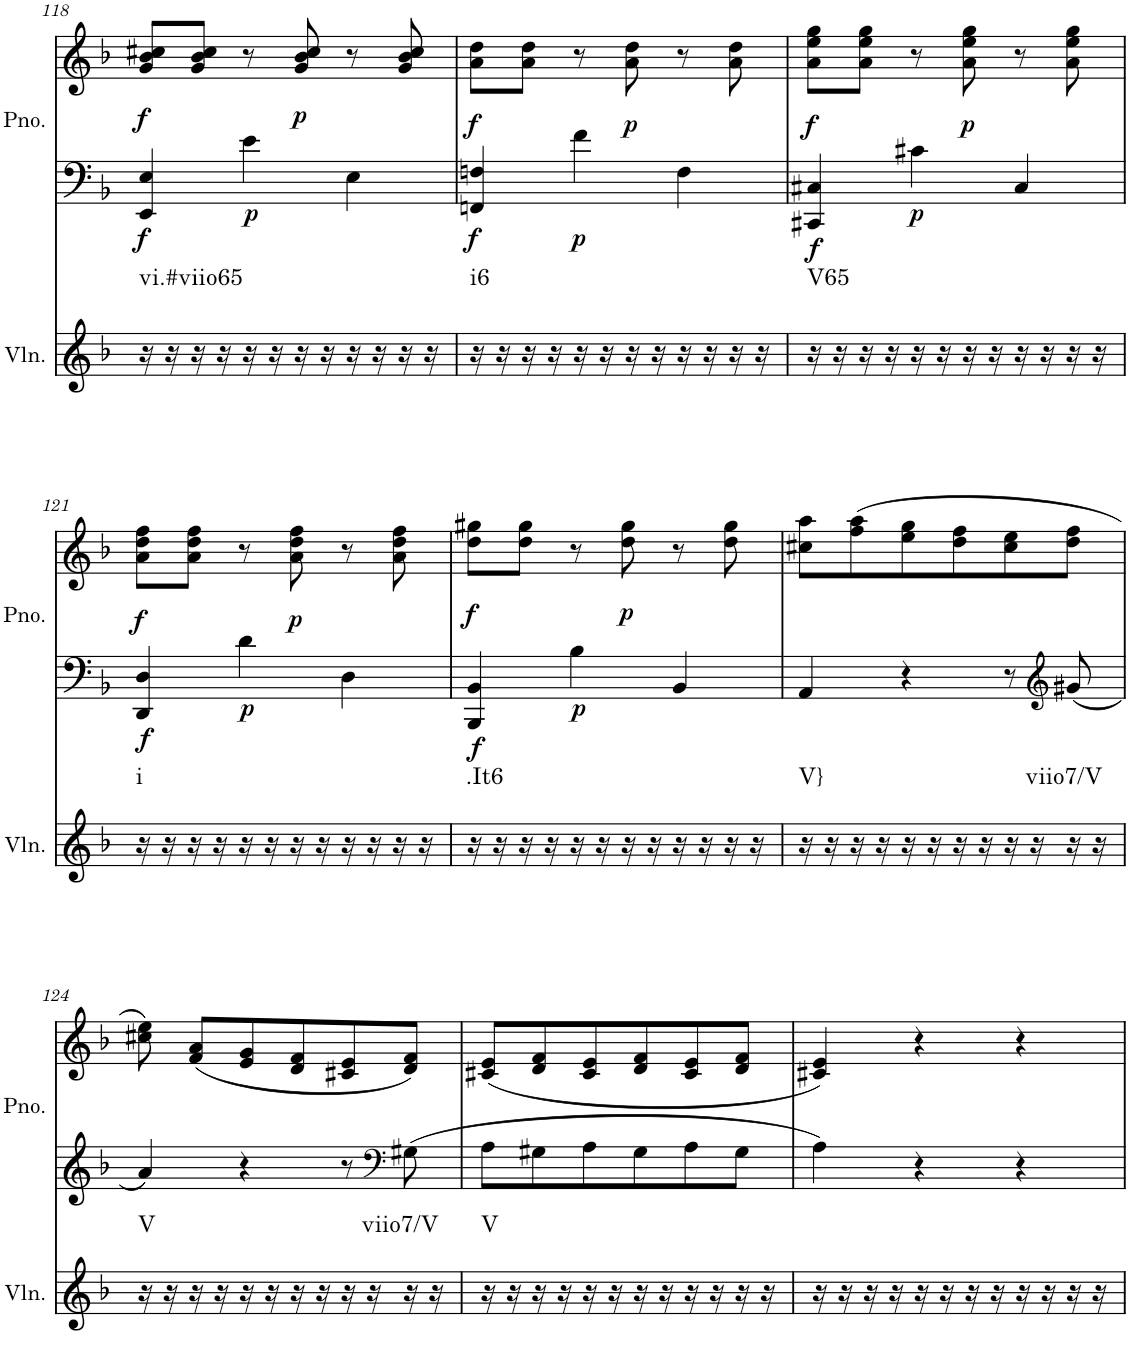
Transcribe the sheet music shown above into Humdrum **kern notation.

**kern	**harte	**kern	**kern	**dynam
*part2	*part2	*part1	*part1	*part1
*staff3	*	*staff2	*staff1	*staff1/2
*I"Violin	*	*I"Piano, Piano right	*	*
*I'Vln.	*	*I'Pno.	*	*
!!LO:PB:g=z
*clefG2	*	*clefF4	*clefG2	*
*k[b-]	*	*k[b-]	*k[b-]	*
*M3/4	*	*M3/4	*M3/4	*
=118	=118	=118	=118	=118
!	!	!	!	!LO:DY:b=2
!	!LO:H:kt=vi.#viio65	!	!	!LO:DY:n=1:b
16r	N	4EE/ 4E/	8g/ 8b-/ 8cc#X/L	f f
16r	.	.	.	.
16r	.	.	8g/ 8b-/ 8cc#/J	.
16r	.	.	.	.
!	!	!	!	!LO:DY:n=2:b=2
16r	.	4e\	8r	p
16r	.	.	.	.
!	!	!	!	!LO:DY:n=3:b
16r	.	.	8g/ 8b-/ 8cc#/	p
16r	.	.	.	.
16r	.	4E\	8r	.
16r	.	.	.	.
16r	.	.	8g/ 8b-/ 8cc#/	.
16r	.	.	.	.
=119	=119	=119	=119	=119
!	!	!	!	!LO:DY:b=2
!	!LO:H:kt=i6	!	!	!LO:DY:n=1:b
16r	N	4FFn/ 4Fn/	8a\ 8dd\L	f f
16r	.	.	.	.
16r	.	.	8a\ 8dd\J	.
16r	.	.	.	.
!	!	!	!	!LO:DY:n=2:b=2
16r	.	4f\	8r	p
16r	.	.	.	.
!	!	!	!	!LO:DY:n=3:b
16r	.	.	8a\ 8dd\	p
16r	.	.	.	.
16r	.	4F\	8r	.
16r	.	.	.	.
16r	.	.	8a\ 8dd\	.
16r	.	.	.	.
=120	=120	=120	=120	=120
!	!	!	!	!LO:DY:b=2
!	!LO:H:kt=V65	!	!	!LO:DY:n=1:b
16r	N	4CC#X/ 4C#X/	8a\ 8ee\ 8gg\L	f f
16r	.	.	.	.
16r	.	.	8a\ 8ee\ 8gg\J	.
16r	.	.	.	.
!	!	!	!	!LO:DY:n=2:b=2
16r	.	4c#X\	8r	p
16r	.	.	.	.
!	!	!	!	!LO:DY:n=3:b
16r	.	.	8a\ 8ee\ 8gg\	p
16r	.	.	.	.
16r	.	4C#/	8r	.
16r	.	.	.	.
16r	.	.	8a\ 8ee\ 8gg\	.
16r	.	.	.	.
!!LO:LB:g=z
=121	=121	=121	=121	=121
!	!	!	!	!LO:DY:b=2
!	!LO:H:kt=i	!	!	!LO:DY:n=1:b
16r	N	4DD/ 4D/	8a\ 8dd\ 8ff\L	f f
16r	.	.	.	.
16r	.	.	8a\ 8dd\ 8ff\J	.
16r	.	.	.	.
!	!	!	!	!LO:DY:n=2:b=2
16r	.	4d\	8r	p
16r	.	.	.	.
!	!	!	!	!LO:DY:n=3:b
16r	.	.	8a\ 8dd\ 8ff\	p
16r	.	.	.	.
16r	.	4D\	8r	.
16r	.	.	.	.
16r	.	.	8a\ 8dd\ 8ff\	.
16r	.	.	.	.
=122	=122	=122	=122	=122
!	!	!	!	!LO:DY:b=2
!	!LO:H:kt=.It6	!	!	!LO:DY:n=1:b
16r	N	4BBB-/ 4BB-/	8dd\ 8gg#X\L	f f
16r	.	.	.	.
16r	.	.	8dd\ 8gg#\J	.
16r	.	.	.	.
!	!	!	!	!LO:DY:n=2:b=2
16r	.	4B-\	8r	p
16r	.	.	.	.
!	!	!	!	!LO:DY:n=3:b
16r	.	.	8dd\ 8gg#\	p
16r	.	.	.	.
16r	.	4BB-/	8r	.
16r	.	.	.	.
16r	.	.	8dd\ 8gg#\	.
16r	.	.	.	.
=123	=123	=123	=123	=123
!	!LO:H:kt=V}	!	!	!
16r	N	4AA/	8cc#X\ 8aa\L	.
16r	.	.	.	.
16r	.	.	(8ff\ 8aa\	.
16r	.	.	.	.
16r	.	4r	8ee\ 8gg\	.
16r	.	.	.	.
16r	.	.	8dd\ 8ff\	.
16r	.	.	.	.
16r	.	8r	8cc#\ 8ee\	.
16r	.	.	.	.
*	*	*clefG2	*	*
!	!LO:H:kt=viio7/V	!	!	!
16r	N	8g#X/	8dd\ 8ff\J	.
16r	.	.	.	.
!!LO:LB:g=z
=124	=124	=124	=124	=124
!	!LO:H:kt=V	!	!	!
16r	N	4a/	8cc#X\ 8ee\)	.
16r	.	.	.	.
16r	.	.	(8f/ 8a/L	.
16r	.	.	.	.
16r	.	4r	8e/ 8g/	.
16r	.	.	.	.
16r	.	.	8d/ 8f/	.
16r	.	.	.	.
16r	.	8r	8c#X/ 8e/	.
16r	.	.	.	.
*	*	*clefF4	*	*
!	!LO:H:kt=viio7/V	!	!	!
16r	N	8G#X\	8d/ 8f/J)	.
16r	.	.	.	.
=125	=125	=125	=125	=125
!	!LO:H:kt=V	!	!	!
16r	N	8A\L	(8c#X/ 8e/L	.
16r	.	.	.	.
16r	.	8G#X\	8d/ 8f/	.
16r	.	.	.	.
16r	.	8A\	8c#/ 8e/	.
16r	.	.	.	.
16r	.	8G#\	8d/ 8f/	.
16r	.	.	.	.
16r	.	8A\	8c#/ 8e/	.
16r	.	.	.	.
16r	.	8G#\J	8d/ 8f/J	.
16r	.	.	.	.
=126	=126	=126	=126	=126
16r	.	4A\	4c#X/ 4e/)	.
16r	.	.	.	.
16r	.	.	.	.
16r	.	.	.	.
16r	.	4r	4r	.
16r	.	.	.	.
16r	.	.	.	.
16r	.	.	.	.
16r	.	4r	4r	.
16r	.	.	.	.
16r	.	.	.	.
16r	.	.	.	.
=	=	=	=	=
*-	*-	*-	*-	*-
